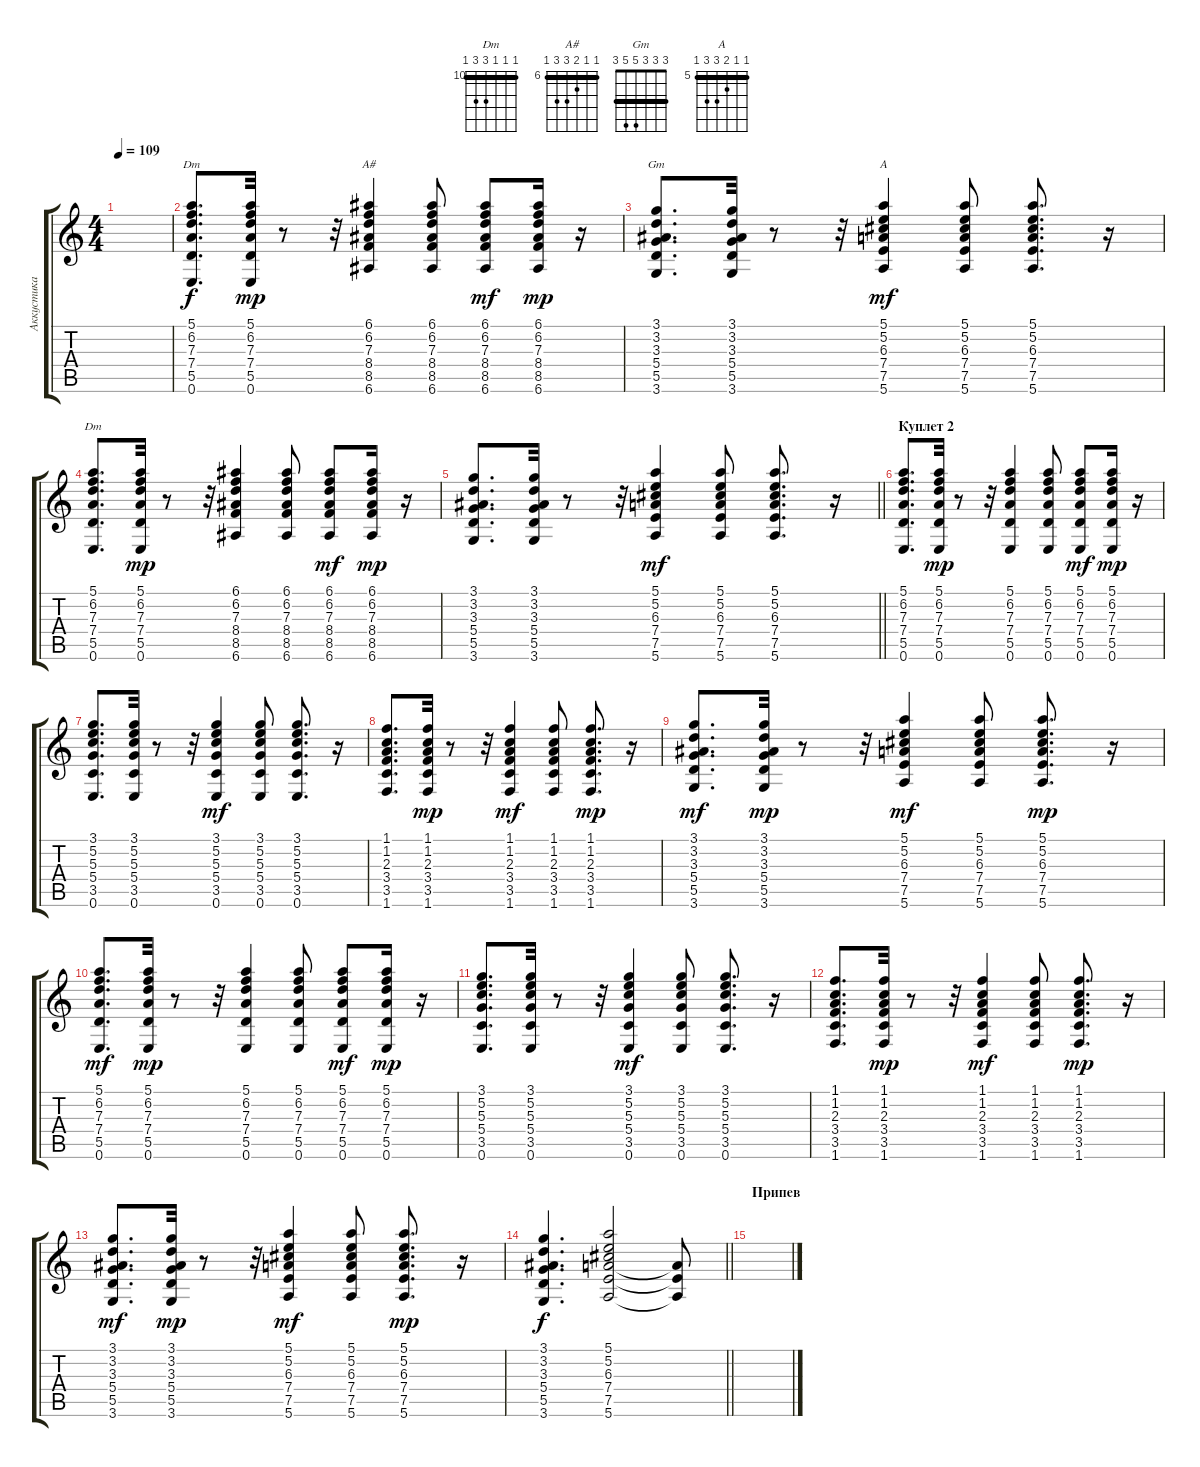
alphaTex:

\track ("Аккустика" "Аккустика") {instrument acousticguitarsteel}
\staff {score tabs}
\tuning (E4 B3 G3 D3 A2 E2) {hide}
\chord ("Dm" 5 6 7 7 5 x) {firstfret 5 barre 5}
\chord ("A#" 6 6 7 8 8 6) {firstfret 6 barre 6}
\chord ("Gm" 3 3 3 5 5 3) {barre 3}
\chord ("A" 5 5 6 7 7 5) {firstfret 5 barre 5}
\chord ("Dm" 10 10 10 12 12 10) {firstfret 10 barre 10}
\ts (4 4)
\tempo 109
\clef g2
\ks c
|
(5.1 6.2 7.3 7.4 5.5 0.6).8{d ch "Dm"} (5.1 6.2 7.3 7.4 5.5 0.6).32{dy mp} r.8 r.32 (6.1 6.2 7.3 8.4 8.5 6.6).4{ch "A#"} (6.1 6.2 7.3 8.4 8.5 6.6).8 (6.1 6.2 7.3 8.4 8.5 6.6).8{dy mf} (6.1 6.2 7.3 8.4 8.5 6.6).16{dy mp} r.16 |
(3.1 3.2 3.3 5.4 5.5 3.6).8{d ch "Gm"} (3.1 3.2 3.3 5.4 5.5 3.6).32 r.8 r.32 (5.1 5.2 6.3 7.4 7.5 5.6).4{ch "A" dy mf} (5.1 5.2 6.3 7.4 7.5 5.6).8 (5.1 5.2 6.3 7.4 7.5 5.6).8{d} r.16 |
(5.1 6.2 7.3 7.4 5.5 0.6).8{d ch "Dm"} (5.1 6.2 7.3 7.4 5.5 0.6).32{dy mp} r.8 r.32 (6.1 6.2 7.3 8.4 8.5 6.6).4 (6.1 6.2 7.3 8.4 8.5 6.6).8 (6.1 6.2 7.3 8.4 8.5 6.6).8{dy mf} (6.1 6.2 7.3 8.4 8.5 6.6).16{dy mp} r.16 |
\barLineRight lightlight
(3.1 3.2 3.3 5.4 5.5 3.6).8{d} (3.1 3.2 3.3 5.4 5.5 3.6).32 r.8 r.32 (5.1 5.2 6.3 7.4 7.5 5.6).4{dy mf} (5.1 5.2 6.3 7.4 7.5 5.6).8 (5.1 5.2 6.3 7.4 7.5 5.6).8{d} r.16 |
\section ("" "Куплет 2 ")
(5.1 6.2 7.3 7.4 5.5 0.6).8{d} (5.1 6.2 7.3 7.4 5.5 0.6).32{dy mp} r.8 r.32 (5.1 6.2 7.3 7.4 5.5 0.6).4 (5.1 6.2 7.3 7.4 5.5 0.6).8 (5.1 6.2 7.3 7.4 5.5 0.6).8{dy mf} (5.1 6.2 7.3 7.4 5.5 0.6).16{dy mp} r.16 |
(3.1 5.2 5.3 5.4 3.5 0.6).8{d} (3.1 5.2 5.3 5.4 3.5 0.6).32 r.8 r.32 (3.1 5.2 5.3 5.4 3.5 0.6).4{dy mf} (3.1 5.2 5.3 5.4 3.5 0.6).8 (3.1 5.2 5.3 5.4 3.5 0.6).8{d} r.16 |
(1.1 1.2 2.3 3.4 3.5 1.6).8{d} (1.1 1.2 2.3 3.4 3.5 1.6).32{dy mp} r.8 r.32 (1.1 1.2 2.3 3.4 3.5 1.6).4{dy mf} (1.1 1.2 2.3 3.4 3.5 1.6).8 (1.1 1.2 2.3 3.4 3.5 1.6).8{d dy mp} r.16 |
(3.1 3.2 3.3 5.4 5.5 3.6).8{d dy mf} (3.1 3.2 3.3 5.4 5.5 3.6).32{dy mp} r.8 r.32 (5.1 5.2 6.3 7.4 7.5 5.6).4{dy mf} (5.1 5.2 6.3 7.4 7.5 5.6).8 (5.1 5.2 6.3 7.4 7.5 5.6).8{d dy mp} r.16 |
(5.1 6.2 7.3 7.4 5.5 0.6).8{d dy mf} (5.1 6.2 7.3 7.4 5.5 0.6).32{dy mp} r.8 r.32 (5.1 6.2 7.3 7.4 5.5 0.6).4 (5.1 6.2 7.3 7.4 5.5 0.6).8 (5.1 6.2 7.3 7.4 5.5 0.6).8{dy mf} (5.1 6.2 7.3 7.4 5.5 0.6).16{dy mp} r.16 |
(3.1 5.2 5.3 5.4 3.5 0.6).8{d} (3.1 5.2 5.3 5.4 3.5 0.6).32 r.8 r.32 (3.1 5.2 5.3 5.4 3.5 0.6).4{dy mf} (3.1 5.2 5.3 5.4 3.5 0.6).8 (3.1 5.2 5.3 5.4 3.5 0.6).8{d} r.16 |
(1.1 1.2 2.3 3.4 3.5 1.6).8{d} (1.1 1.2 2.3 3.4 3.5 1.6).32{dy mp} r.8 r.32 (1.1 1.2 2.3 3.4 3.5 1.6).4{dy mf} (1.1 1.2 2.3 3.4 3.5 1.6).8 (1.1 1.2 2.3 3.4 3.5 1.6).8{d dy mp} r.16 |
(3.1 3.2 3.3 5.4 5.5 3.6).8{d dy mf} (3.1 3.2 3.3 5.4 5.5 3.6).32{dy mp} r.8 r.32 (5.1 5.2 6.3 7.4 7.5 5.6).4{dy mf} (5.1 5.2 6.3 7.4 7.5 5.6).8 (5.1 5.2 6.3 7.4 7.5 5.6).8{d dy mp} r.16 |
\barLineRight lightlight
(3.1 3.2 3.3 5.4 5.5 3.6).4{d dy f} (5.1 5.2 6.3 7.4 7.5 5.6).2 (7.4{t} 7.5{t} 5.6{t}).8 |
\section ("" "Припев")
